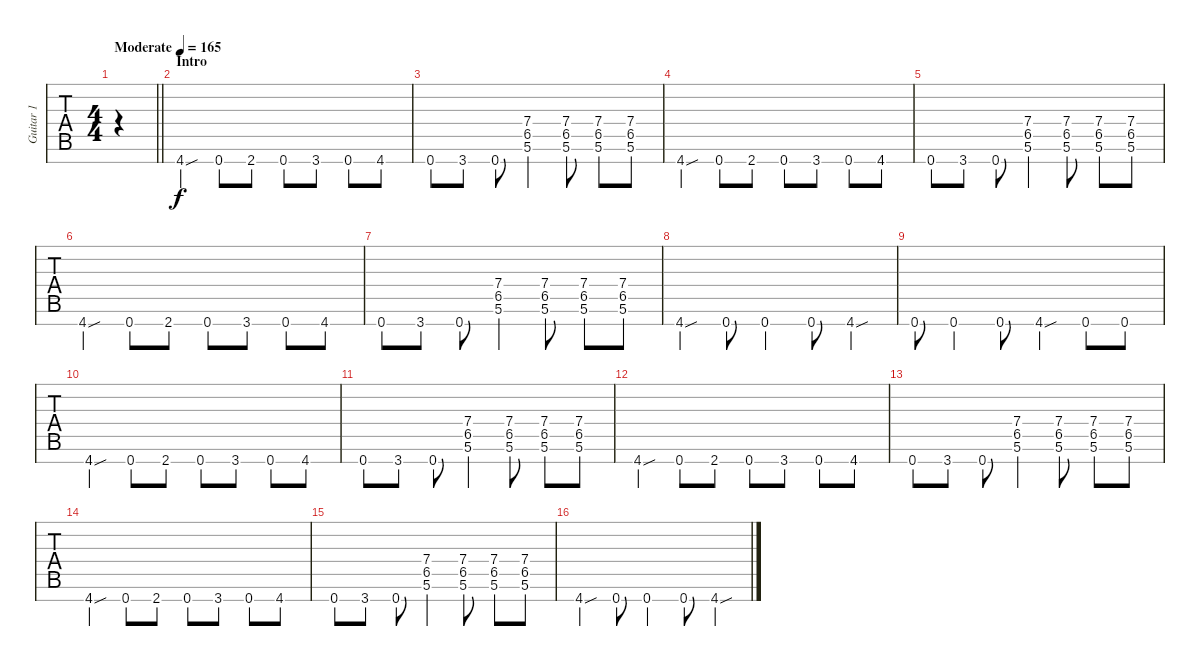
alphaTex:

\track ("Guitar 1" "Guitar 1") {instrument distortionguitar}
\staff {tabs}
\tuning (E4 B3 G3 D3 A2 E2 B1) {hide}
\ts (4 4)
\tempo (165 "Moderate")
\clef g2
\barLineRight lightlight
\ks c
|
\section ("" "Intro")
4.7{sou}.4 0.7.8 2.7.8 0.7.8 3.7.8 0.7.8 4.7.8 |
0.7.8 3.7.8 0.7.8 (7.4 6.5 5.6).4 (7.4 6.5 5.6).8 (7.4 6.5 5.6).8 (7.4 6.5 5.6).8 |
4.7{sou}.4 0.7.8 2.7.8 0.7.8 3.7.8 0.7.8 4.7.8 |
0.7.8 3.7.8 0.7.8 (7.4 6.5 5.6).4 (7.4 6.5 5.6).8 (7.4 6.5 5.6).8 (7.4 6.5 5.6).8 |
4.7{sou}.4 0.7.8 2.7.8 0.7.8 3.7.8 0.7.8 4.7.8 |
0.7.8 3.7.8 0.7.8 (7.4 6.5 5.6).4 (7.4 6.5 5.6).8 (7.4 6.5 5.6).8 (7.4 6.5 5.6).8 |
4.7{sou}.4 0.7.8 0.7.4 0.7.8 4.7{sou}.4 |
0.7.8 0.7.4 0.7.8 4.7{sou}.4 0.7.8 0.7.8 |
4.7{sou}.4 0.7.8 2.7.8 0.7.8 3.7.8 0.7.8 4.7.8 |
0.7.8 3.7.8 0.7.8 (7.4 6.5 5.6).4 (7.4 6.5 5.6).8 (7.4 6.5 5.6).8 (7.4 6.5 5.6).8 |
4.7{sou}.4 0.7.8 2.7.8 0.7.8 3.7.8 0.7.8 4.7.8 |
0.7.8 3.7.8 0.7.8 (7.4 6.5 5.6).4 (7.4 6.5 5.6).8 (7.4 6.5 5.6).8 (7.4 6.5 5.6).8 |
4.7{sou}.4 0.7.8 2.7.8 0.7.8 3.7.8 0.7.8 4.7.8 |
0.7.8 3.7.8 0.7.8 (7.4 6.5 5.6).4 (7.4 6.5 5.6).8 (7.4 6.5 5.6).8 (7.4 6.5 5.6).8 |
4.7{sou}.4 0.7.8 0.7.4 0.7.8 4.7{sou}.4
